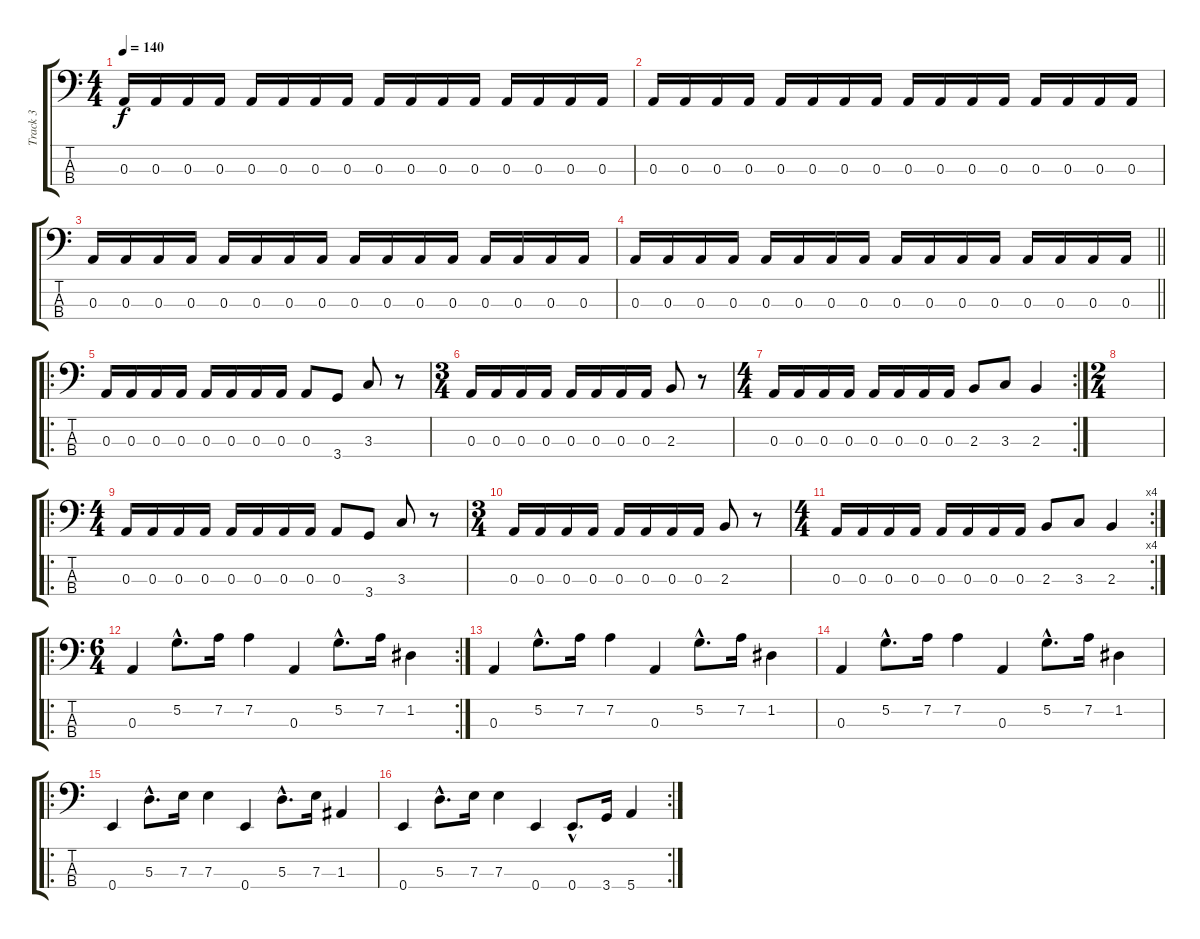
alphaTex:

\track ("Track 3" "Track 3") {instrument electricbasspick}
\staff {score tabs}
\tuning (G2 D2 A1 E1) {hide}
\ts (4 4)
\tempo 140
\clef f4
\ks c
0.3.16{dy f instrument electricbasspick} 0.3.16 0.3.16 0.3.16 0.3.16 0.3.16 0.3.16 0.3.16 0.3.16 0.3.16 0.3.16 0.3.16 0.3.16 0.3.16 0.3.16 0.3.16 |
0.3.16 0.3.16 0.3.16 0.3.16 0.3.16 0.3.16 0.3.16 0.3.16 0.3.16 0.3.16 0.3.16 0.3.16 0.3.16 0.3.16 0.3.16 0.3.16 |
0.3.16 0.3.16 0.3.16 0.3.16 0.3.16 0.3.16 0.3.16 0.3.16 0.3.16 0.3.16 0.3.16 0.3.16 0.3.16 0.3.16 0.3.16 0.3.16 |
\barLineRight lightlight
0.3.16 0.3.16 0.3.16 0.3.16 0.3.16 0.3.16 0.3.16 0.3.16 0.3.16 0.3.16 0.3.16 0.3.16 0.3.16 0.3.16 0.3.16 0.3.16 |
\ro
0.3.16 0.3.16 0.3.16 0.3.16 0.3.16 0.3.16 0.3.16 0.3.16 0.3.8 3.4.8 3.3.8 r.8 |
\ts (3 4)
0.3.16 0.3.16 0.3.16 0.3.16 0.3.16 0.3.16 0.3.16 0.3.16 2.3.8 r.8 |
\rc 2
\ts (4 4)
0.3.16 0.3.16 0.3.16 0.3.16 0.3.16 0.3.16 0.3.16 0.3.16 2.3.8 3.3.8 2.3.4 |
\ts (2 4)
|
\ro
\ts (4 4)
0.3.16 0.3.16 0.3.16 0.3.16 0.3.16 0.3.16 0.3.16 0.3.16 0.3.8 3.4.8 3.3.8 r.8 |
\ts (3 4)
0.3.16 0.3.16 0.3.16 0.3.16 0.3.16 0.3.16 0.3.16 0.3.16 2.3.8 r.8 |
\rc 4
\ts (4 4)
0.3.16 0.3.16 0.3.16 0.3.16 0.3.16 0.3.16 0.3.16 0.3.16 2.3.8 3.3.8 2.3.4 |
\ro
\rc 2
\ts (6 4)
0.3.4 5.2{hac}.8{d} 7.2.16 7.2.4 0.3.4 5.2{hac}.8{d} 7.2.16 1.2.4 |
0.3.4 5.2{hac}.8{d} 7.2.16 7.2.4 0.3.4 5.2{hac}.8{d} 7.2.16 1.2.4 |
0.3.4 5.2{hac}.8{d} 7.2.16 7.2.4 0.3.4 5.2{hac}.8{d} 7.2.16 1.2.4 |
\ro
0.4.4 5.3{hac}.8{d} 7.3.16 7.3.4 0.4.4 5.3{hac}.8{d} 7.3.16 1.3.4 |
\rc 2
0.4.4 5.3{hac}.8{d} 7.3.16 7.3.4 0.4.4 0.4{hac}.8{d} 3.4.16 5.4.4
